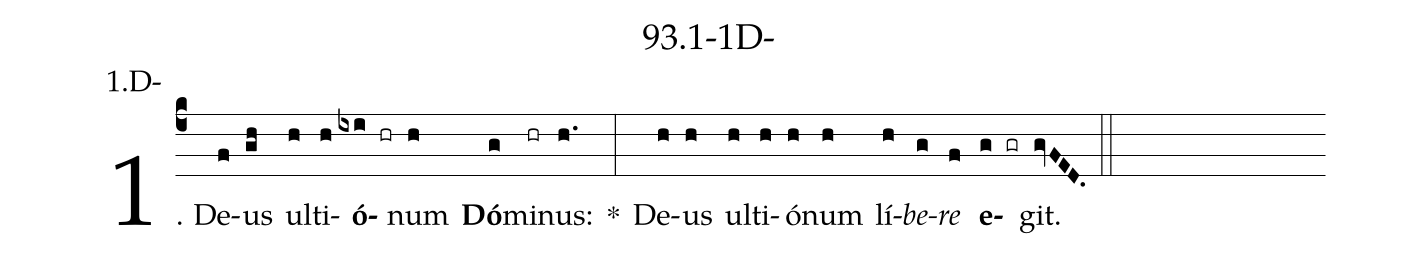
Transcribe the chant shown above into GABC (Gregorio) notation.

name: 93.1-1D-;
annotation: 1.D-;
%%
(c4)1. De(f)us(gh) ul(h)ti(h)<b>ó</b>(ixi hr)num(h) <b>Dó</b>(g)mi(hr)nus:(h.) *(:) De(h)us(h) ul(h)ti(h)ó(h)num(h) lí(h)<i>be</i>(g)<i>re</i>(f) <b>e</b>(g gr)git.(gvFED.) (::)


%E(h) u(h) o(g) u(f) a(g) e.(gvFED.) (::)
